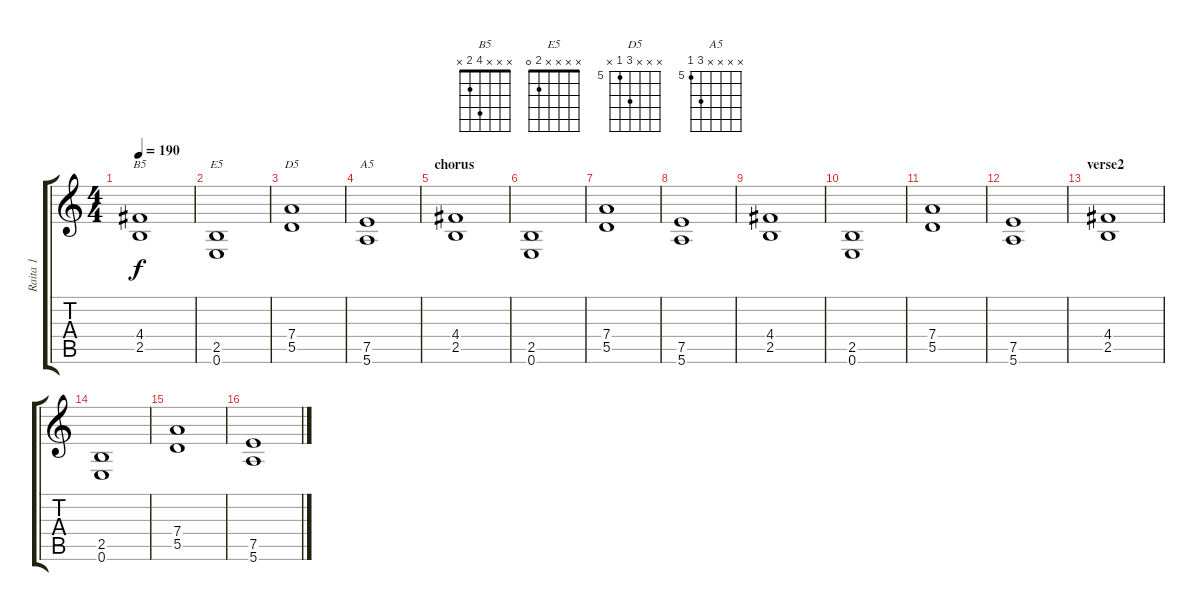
\track ("Raita 1" "Raita 1") {instrument overdrivenguitar}
\staff {score tabs}
\tuning (E4 B3 G3 D3 A2 E2) {hide}
\chord ("B5" x x x 4 2 x)
\chord ("E5" x x x x 2 0)
\chord ("D5" x x x 7 5 x) {firstfret 5}
\chord ("A5" x x x x 7 5) {firstfret 5}
\ts (4 4)
\tempo 190
\clef g2
\ks c
(4.4 2.5).1{ch "B5" dy f} |
(2.5 0.6).1{ch "E5"} |
(7.4 5.5).1{ch "D5"} |
(7.5 5.6).1{ch "A5"} |
\section ("" "chorus")
(4.4 2.5).1 |
(2.5 0.6).1 |
(7.4 5.5).1 |
(7.5 5.6).1 |
(4.4 2.5).1 |
(2.5 0.6).1 |
(7.4 5.5).1 |
(7.5 5.6).1 |
\section ("" "verse2")
(4.4 2.5).1 |
(2.5 0.6).1 |
(7.4 5.5).1 |
(7.5 5.6).1
